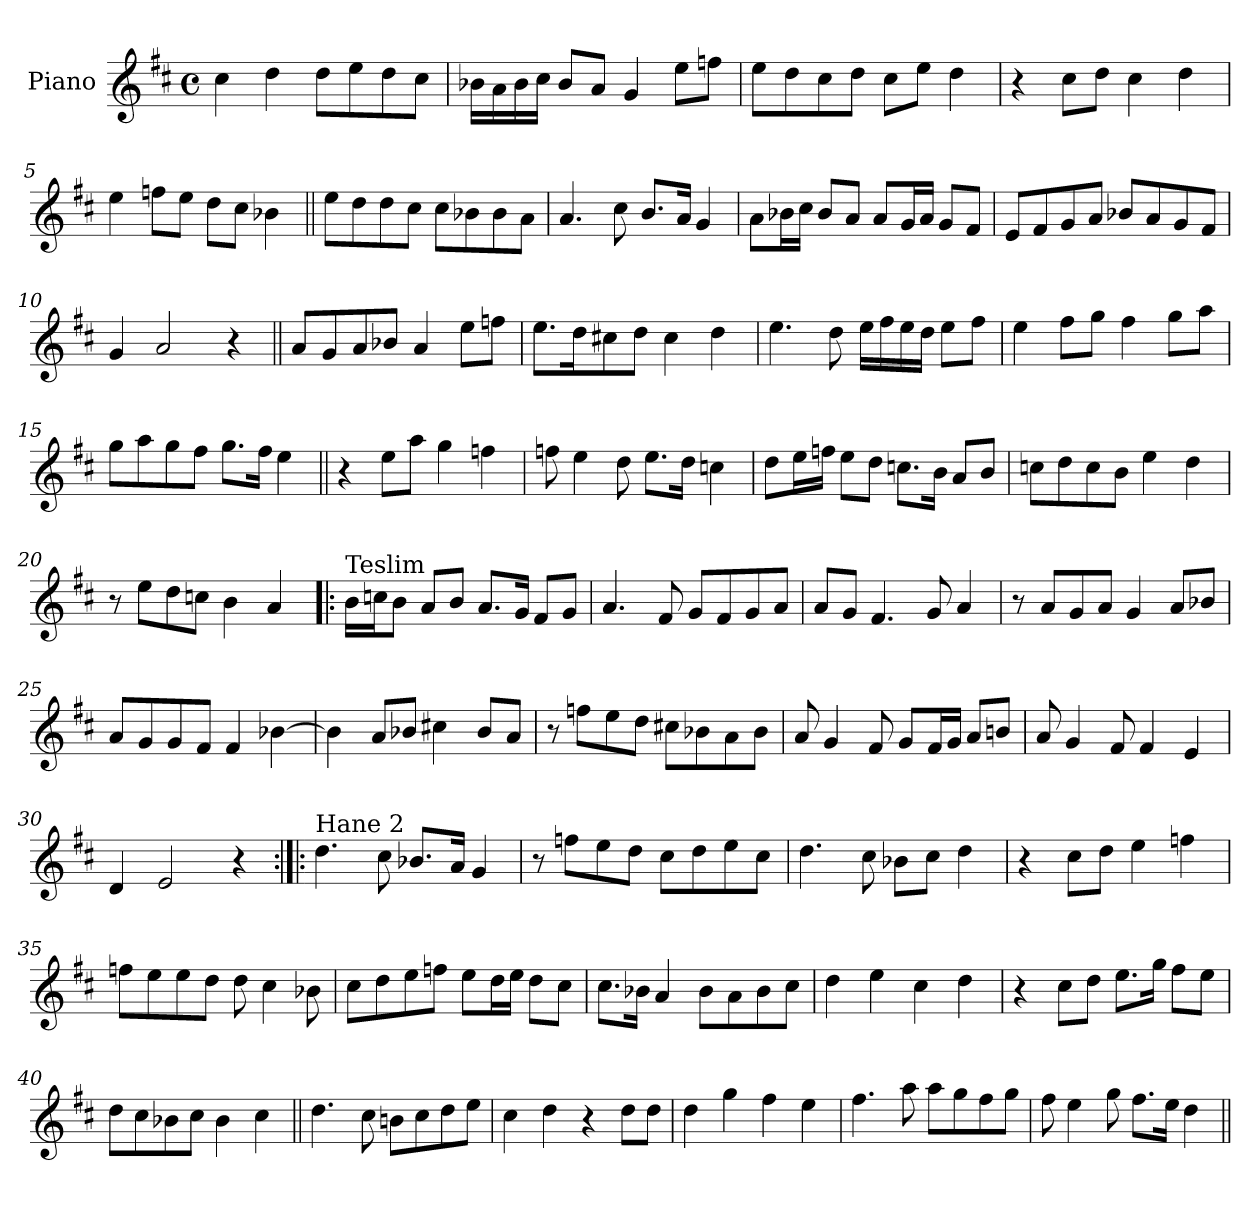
**kern
*part1
*staff1
*I"Piano
*I'Pno.
*clefG2
*k[f#c#]
*M4/4
*met(c)
=1
4cc#\
4dd\
8dd\L
8ee\
8dd\
8cc#\J
=2
16b-X\LL
16a\
16b-\
16cc#\JJ
8b-/L
8a/J
4g/
8ee\L
8ffn\J
=3
8ee\L
8dd\
8cc#\
8dd\J
8cc#\L
8ee\J
4dd\
=4
4r
8cc#\L
8dd\J
4cc#\
4dd\
=5
4ee\
8ffn\L
8ee\J
8dd\L
8cc#\J
4b-X\
!!LO:LB:g=z
=6||
8ee\L
8dd\
8dd\
8cc#\J
8cc#\L
8b-X\
8b-\
8a\J
=7
4.a/
8cc#\
8.b/L
16a/Jk
4g/
=8
8a\L
16b-X\L
16cc#\JJ
8b-/L
8a/J
8a/L
16g/L
16a/JJ
8g/L
8f#/J
=9
8e/L
8f#/
8g/
8a/J
8b-X/L
8a/
8g/
8f#/J
=10
4g/
2a/
4r
!!LO:LB:g=z
=11||
8a/L
8g/
8a/
8b-X/J
4a/
8ee\L
8ffn\J
=12
8.ee\L
16dd\K
8cc#X\
8dd\J
4cc#\
4dd\
=13
4.ee\
8dd\
16ee\LL
16ff#\
16ee\
16dd\JJ
8ee\L
8ff#\J
=14
4ee\
8ff#\L
8gg\J
4ff#\
8gg\L
8aa\J
=15
8gg\L
8aa\
8gg\
8ff#\J
8.gg\L
16ff#\Jk
4ee\
!!LO:LB:g=z
=16||
4r
8ee\L
8aa\J
4gg\
4ffn\
=17
8ffn\
4ee\
8dd\
8.ee\L
16dd\Jk
4ccn\
=18
8dd\L
16ee\L
16ffn\JJ
8ee\L
8dd\J
8.ccn\L
16b\Jk
8a/L
8b/J
=19
8ccn\L
8dd\
8cc\
8b\J
4ee\
4dd\
=20
8r
8ee\L
8dd\
8ccn\J
4b\
4a/
!!LO:LB:g=z
=21!|:
!LO:TX:a:t=Teslim
16b\LL
16ccn\J
8b\J
8a/L
8b/J
8.a/L
16g/Jk
8f#/L
8g/J
=22
4.a/
8f#/
8g/L
8f#/
8g/
8a/J
=23
8a/L
8g/J
4.f#/
8g/
4a/
=24
8r
8a/L
8g/
8a/J
4g/
8a/L
8b-X/J
=25
8a/L
8g/
8g/
8f#/J
4f#/
[4b-X\
!!LO:LB:g=z
=26
4b-\]
8a/L
8b-X/J
4cc#X\
8b-/L
8a/J
=27
8r
8ffn\L
8ee\
8dd\J
8cc#X\L
8b-X\
8a\
8b-\J
=28
8a/
4g/
8f#/
8g/L
16f#/L
16g/JJ
8a/L
8bn/J
=29
8a/
4g/
8f#/
4f#/
4e/
=30
4d/
2e/
4r
!!LO:LB:g=z
=31:|!|:
!LO:TX:a:t=Hane 2
4.dd\
8cc#\
8.b-X/L
16a/Jk
4g/
=32
8r
8ffn\L
8ee\
8dd\J
8cc#\L
8dd\
8ee\
8cc#\J
=33
4.dd\
8cc#\
8b-X\L
8cc#\J
4dd\
=34
4r
8cc#\L
8dd\J
4ee\
4ffn\
=35
8ffn\L
8ee\
8ee\
8dd\J
8dd\
4cc#\
8b-X\
!!LO:LB:g=z
=36
8cc#\L
8dd\
8ee\
8ffn\J
8ee\L
16dd\L
16ee\JJ
8dd\L
8cc#\J
=37
8.cc#\L
16b-X\Jk
4a/
8b-\L
8a\
8b-\
8cc#\J
=38
4dd\
4ee\
4cc#\
4dd\
=39
4r
8cc#\L
8dd\J
8.ee\L
16gg\Jk
8ff#\L
8ee\J
=40
8dd\L
8cc#\
8b-X\
8cc#\J
4b-\
4cc#\
!!LO:LB:g=z
=41||
4.dd\
8cc#\
8bn\L
8cc#\
8dd\
8ee\J
=42
4cc#\
4dd\
4r
8dd\L
8dd\J
=43
4dd\
4gg\
4ff#\
4ee\
=44
4.ff#\
8aa\
8aa\L
8gg\
8ff#\
8gg\J
=45
8ff#\
4ee\
8gg\
8.ff#\L
16ee\Jk
4dd\
=||
*-
